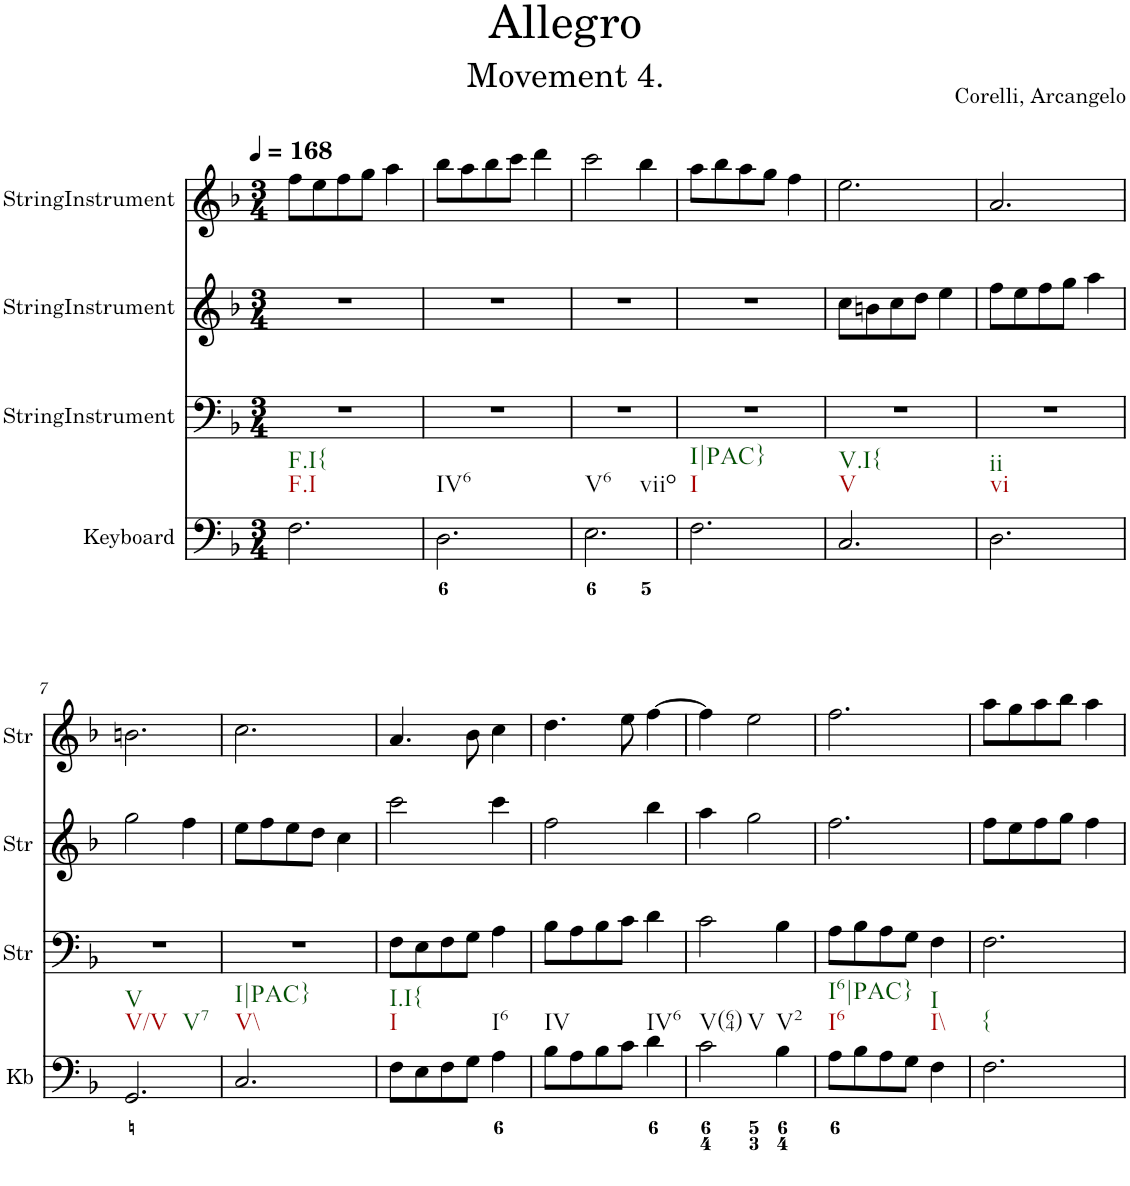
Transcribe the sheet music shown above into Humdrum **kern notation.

**kern	**harte	**kern	**kern	**kern
*part4	*part4	*part3	*part2	*part1
*staff4	*	*staff3	*staff2	*staff1
*I"Keyboard	*	*I"StringInstrument	*I"StringInstrument	*I"StringInstrument
*I'Kb	*	*I'Str	*I'Str	*I'Str
*clefF4	*	*clefF4	*clefG2	*clefG2
*k[b-]	*	*k[b-]	*k[b-]	*k[b-]
*M3/4	*	*M3/4	*M3/4	*M3/4
*MM168	*	*MM168	*MM168	*MM168
=1	=1	=1	=1	=1
2.F\	.	2.r	2.r	8ff\L
.	.	.	.	8ee\
.	.	.	.	8ff\
.	.	.	.	8gg\J
.	.	.	.	4aa\
=2	=2	=2	=2	=2
2.D\	.	2.r	2.r	8bb-\L
.	.	.	.	8aa\
.	.	.	.	8bb-\
.	.	.	.	8ccc\J
.	.	.	.	4ddd\
=3	=3	=3	=3	=3
2.E\	.	2.r	2.r	2ccc\
.	.	.	.	4bb-\
=4	=4	=4	=4	=4
2.F\	.	2.r	2.r	8aa\L
.	.	.	.	8bb-\
.	.	.	.	8aa\
.	.	.	.	8gg\J
.	.	.	.	4ff\
=5	=5	=5	=5	=5
2.C/	.	2.r	8cc\L	2.ee\
.	.	.	8bn\	.
.	.	.	8cc\	.
.	.	.	8dd\J	.
.	.	.	4ee\	.
=6	=6	=6	=6	=6
2.D\	.	2.r	8ff\L	2.a/
.	.	.	8ee\	.
.	.	.	8ff\	.
.	.	.	8gg\J	.
.	.	.	4aa\	.
!!LO:LB:g=z
=7	=7	=7	=7	=7
2.GG/	.	2.r	2gg\	2.bn\
.	.	.	4ff\	.
=8	=8	=8	=8	=8
2.C/	.	2.r	8ee\L	2.cc\
.	.	.	8ff\	.
.	.	.	8ee\	.
.	.	.	8dd\J	.
.	.	.	4cc\	.
=9	=9	=9	=9	=9
8F\L	.	8F\L	2ccc\	4.a/
8E\	.	8E\	.	.
8F\	.	8F\	.	.
8G\J	.	8G\J	.	8b-\
4A\	.	4A\	4ccc\	4cc\
=10	=10	=10	=10	=10
8B-\L	.	8B-\L	2ff\	4.dd\
8A\	.	8A\	.	.
8B-\	.	8B-\	.	.
8c\J	.	8c\J	.	8ee\
4d\	.	4d\	4bb-\	[4ff\
=11	=11	=11	=11	=11
2c\	.	2c\	4aa\	4ff\]
.	.	.	2gg\	2ee\
4B-\	.	4B-\	.	.
=12	=12	=12	=12	=12
8A\L	.	8A\L	2.ff\	2.ff\
8B-\	.	8B-\	.	.
8A\	.	8A\	.	.
8G\J	.	8G\J	.	.
4F\	.	4F\	.	.
=13	=13	=13	=13	=13
!	!LO:H:kt={	!	!	!
2.F\	N	2.F\	8ff\L	8aa\L
.	.	.	8ee\	8gg\
.	.	.	8ff\	8aa\
.	.	.	8gg\J	8bb-\J
.	.	.	4ff\	4aa\
=	=	=	=	=
*-	*-	*-	*-	*-
